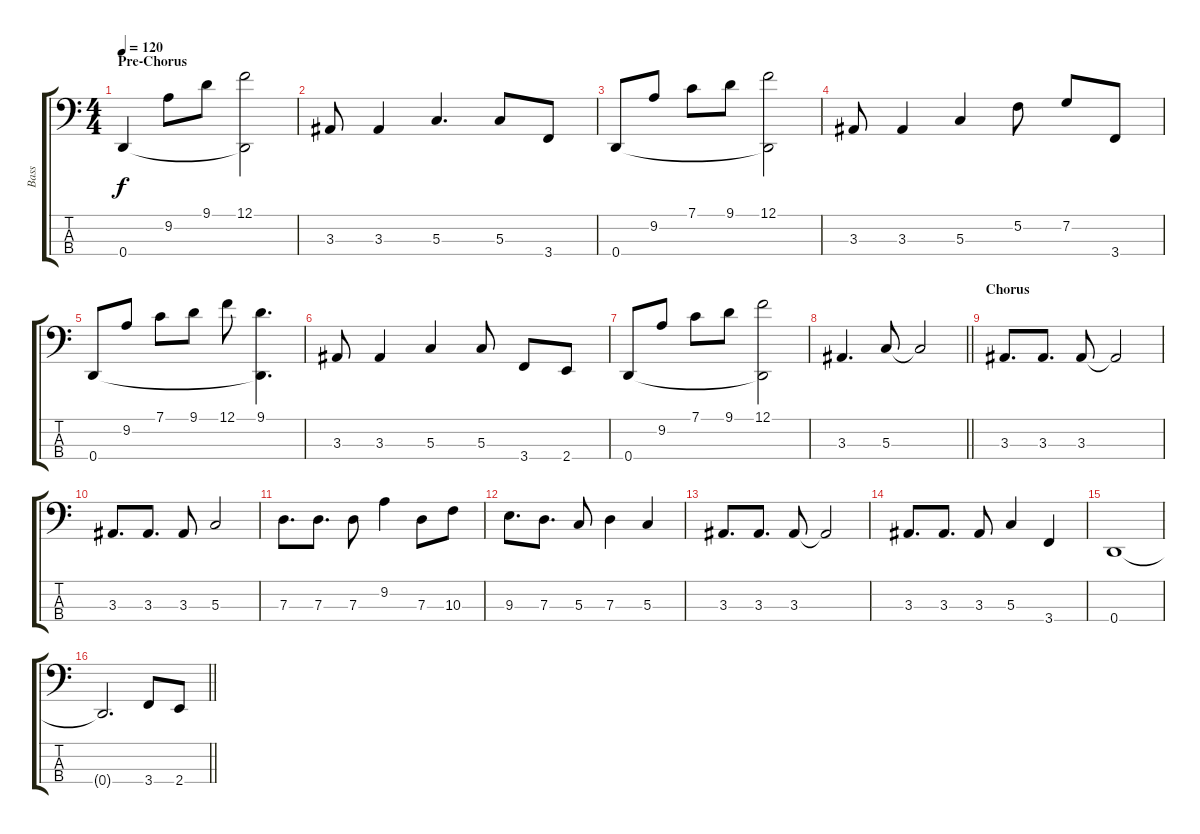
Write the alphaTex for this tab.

\track ("Bass" "Bass") {instrument electricbasspick}
\staff {score tabs}
\tuning (F2 C2 G1 D1) {hide}
\ts (4 4)
\section ("" "Pre-Chorus")
\tempo 120
\clef f4
\ks c
0.4.4{dy f} 9.2.8 9.1.8 (12.1 0.4{t}).2 |
3.3.8 3.3.4 5.3.4{d} 5.3.8 3.4.8 |
0.4.8 9.2.8 7.1.8 9.1.8 (12.1 0.4{t}).2 |
3.3.8 3.3.4 5.3.4 5.2.8 7.2.8 3.4.8 |
0.4.8 9.2.8 7.1.8 9.1.8 12.1.8 (9.1 0.4{t}).4{d} |
3.3.8 3.3.4 5.3.4 5.3.8 3.4.8 2.4.8 |
0.4.8 9.2.8 7.1.8 9.1.8 (12.1 0.4{t}).2 |
\barLineRight lightlight
3.3.4{d} 5.3.8 5.3{t}.2 |
\section ("" "Chorus")
3.3.8{d} 3.3.8{d} 3.3.8 3.3{t}.2 |
3.3.8{d} 3.3.8{d} 3.3.8 5.3.2 |
7.3.8{d} 7.3.8{d} 7.3.8 9.2.4 7.3.8 10.3.8 |
9.3.8{d} 7.3.8{d} 5.3.8 7.3.4 5.3.4 |
3.3.8{d} 3.3.8{d} 3.3.8 3.3{t}.2 |
3.3.8{d} 3.3.8{d} 3.3.8 5.3.4 3.4.4 |
0.4.1 |
\barLineRight lightlight
0.4{t}.2{d} 3.4.8 2.4.8
